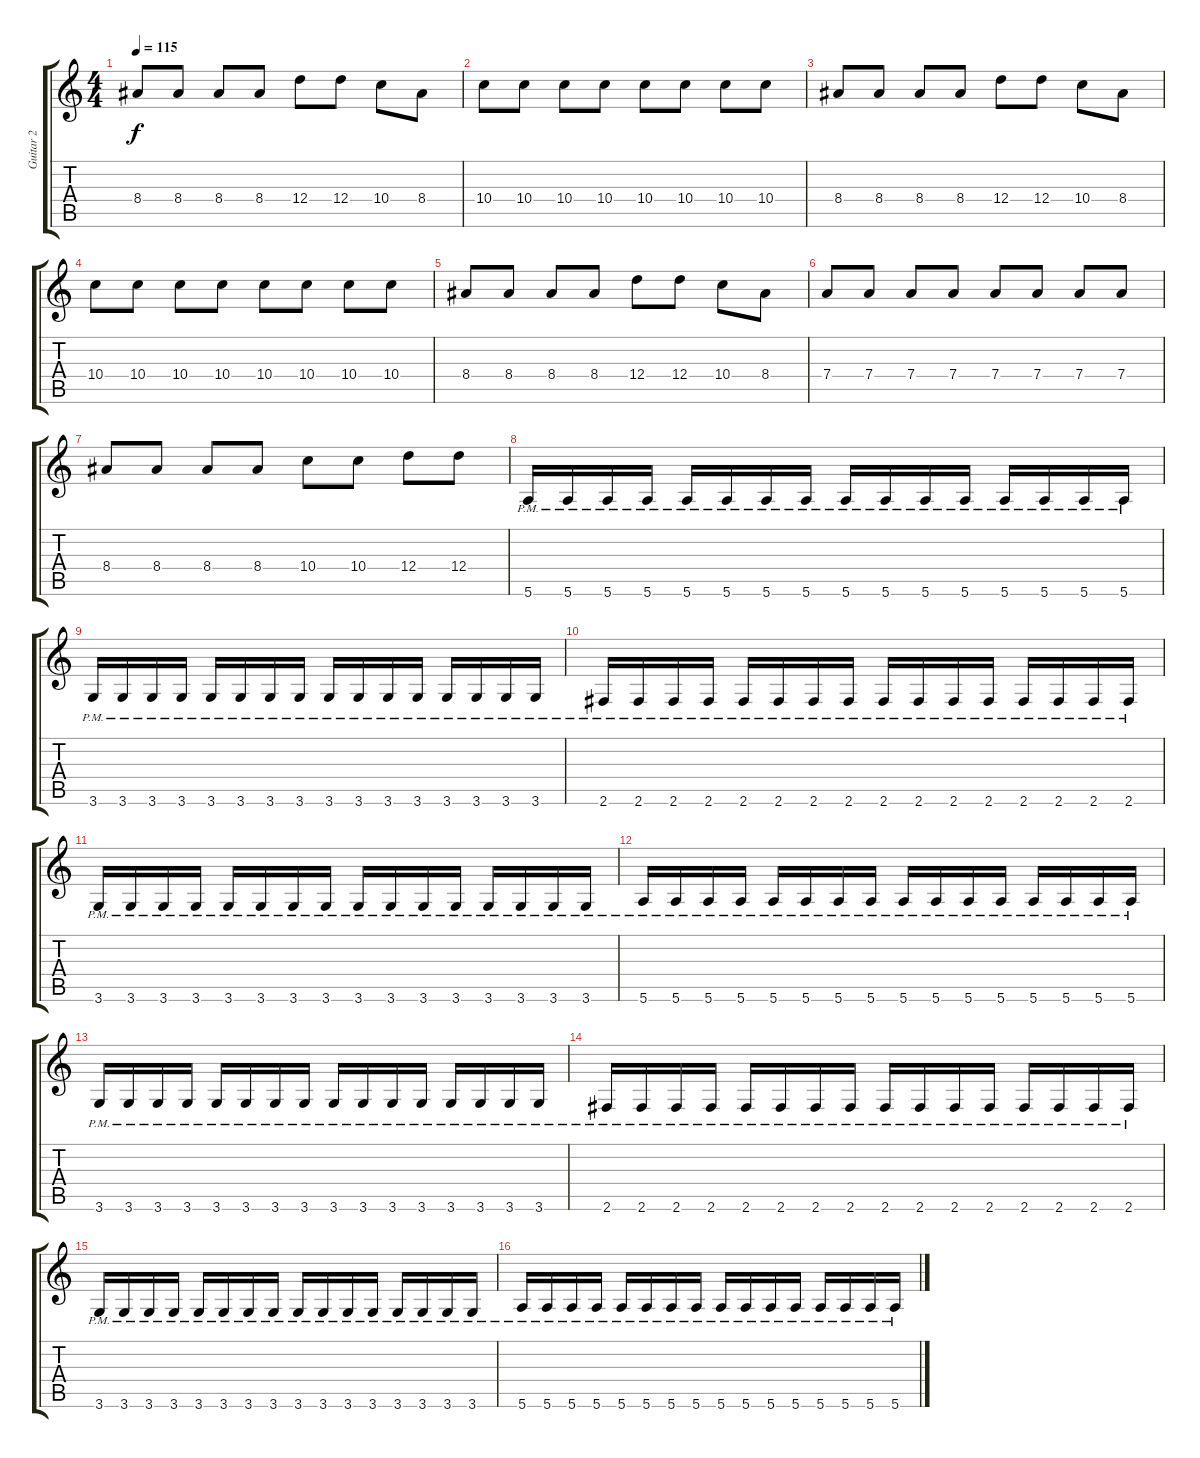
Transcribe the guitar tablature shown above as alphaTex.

\track ("Guitar 2" "Guitar 2") {instrument distortionguitar}
\staff {score tabs}
\tuning (E4 B3 G3 D3 A2 E2) {hide}
\ts (4 4)
\tempo 115
\clef g2
\ks c
8.4.8{dy f} 8.4.8 8.4.8 8.4.8 12.4.8 12.4.8 10.4.8 8.4.8 |
10.4.8 10.4.8 10.4.8 10.4.8 10.4.8 10.4.8 10.4.8 10.4.8 |
8.4.8 8.4.8 8.4.8 8.4.8 12.4.8 12.4.8 10.4.8 8.4.8 |
10.4.8 10.4.8 10.4.8 10.4.8 10.4.8 10.4.8 10.4.8 10.4.8 |
8.4.8 8.4.8 8.4.8 8.4.8 12.4.8 12.4.8 10.4.8 8.4.8 |
7.4.8 7.4.8 7.4.8 7.4.8 7.4.8 7.4.8 7.4.8 7.4.8 |
8.4.8 8.4.8 8.4.8 8.4.8 10.4.8 10.4.8 12.4.8 12.4.8 |
5.6{pm}.16 5.6{pm}.16 5.6{pm}.16 5.6{pm}.16 5.6{pm}.16 5.6{pm}.16 5.6{pm}.16 5.6{pm}.16 5.6{pm}.16 5.6{pm}.16 5.6{pm}.16 5.6{pm}.16 5.6{pm}.16 5.6{pm}.16 5.6{pm}.16 5.6{pm}.16 |
3.6{pm}.16 3.6{pm}.16 3.6{pm}.16 3.6{pm}.16 3.6{pm}.16 3.6{pm}.16 3.6{pm}.16 3.6{pm}.16 3.6{pm}.16 3.6{pm}.16 3.6{pm}.16 3.6{pm}.16 3.6{pm}.16 3.6{pm}.16 3.6{pm}.16 3.6{pm}.16 |
2.6{pm}.16 2.6{pm}.16 2.6{pm}.16 2.6{pm}.16 2.6{pm}.16 2.6{pm}.16 2.6{pm}.16 2.6{pm}.16 2.6{pm}.16 2.6{pm}.16 2.6{pm}.16 2.6{pm}.16 2.6{pm}.16 2.6{pm}.16 2.6{pm}.16 2.6{pm}.16 |
3.6{pm}.16 3.6{pm}.16 3.6{pm}.16 3.6{pm}.16 3.6{pm}.16 3.6{pm}.16 3.6{pm}.16 3.6{pm}.16 3.6{pm}.16 3.6{pm}.16 3.6{pm}.16 3.6{pm}.16 3.6{pm}.16 3.6{pm}.16 3.6{pm}.16 3.6{pm}.16 |
5.6{pm}.16 5.6{pm}.16 5.6{pm}.16 5.6{pm}.16 5.6{pm}.16 5.6{pm}.16 5.6{pm}.16 5.6{pm}.16 5.6{pm}.16 5.6{pm}.16 5.6{pm}.16 5.6{pm}.16 5.6{pm}.16 5.6{pm}.16 5.6{pm}.16 5.6{pm}.16 |
3.6{pm}.16 3.6{pm}.16 3.6{pm}.16 3.6{pm}.16 3.6{pm}.16 3.6{pm}.16 3.6{pm}.16 3.6{pm}.16 3.6{pm}.16 3.6{pm}.16 3.6{pm}.16 3.6{pm}.16 3.6{pm}.16 3.6{pm}.16 3.6{pm}.16 3.6{pm}.16 |
2.6{pm}.16 2.6{pm}.16 2.6{pm}.16 2.6{pm}.16 2.6{pm}.16 2.6{pm}.16 2.6{pm}.16 2.6{pm}.16 2.6{pm}.16 2.6{pm}.16 2.6{pm}.16 2.6{pm}.16 2.6{pm}.16 2.6{pm}.16 2.6{pm}.16 2.6{pm}.16 |
3.6{pm}.16 3.6{pm}.16 3.6{pm}.16 3.6{pm}.16 3.6{pm}.16 3.6{pm}.16 3.6{pm}.16 3.6{pm}.16 3.6{pm}.16 3.6{pm}.16 3.6{pm}.16 3.6{pm}.16 3.6{pm}.16 3.6{pm}.16 3.6{pm}.16 3.6{pm}.16 |
5.6{pm}.16 5.6{pm}.16 5.6{pm}.16 5.6{pm}.16 5.6{pm}.16 5.6{pm}.16 5.6{pm}.16 5.6{pm}.16 5.6{pm}.16 5.6{pm}.16 5.6{pm}.16 5.6{pm}.16 5.6{pm}.16 5.6{pm}.16 5.6{pm}.16 5.6{pm}.16
